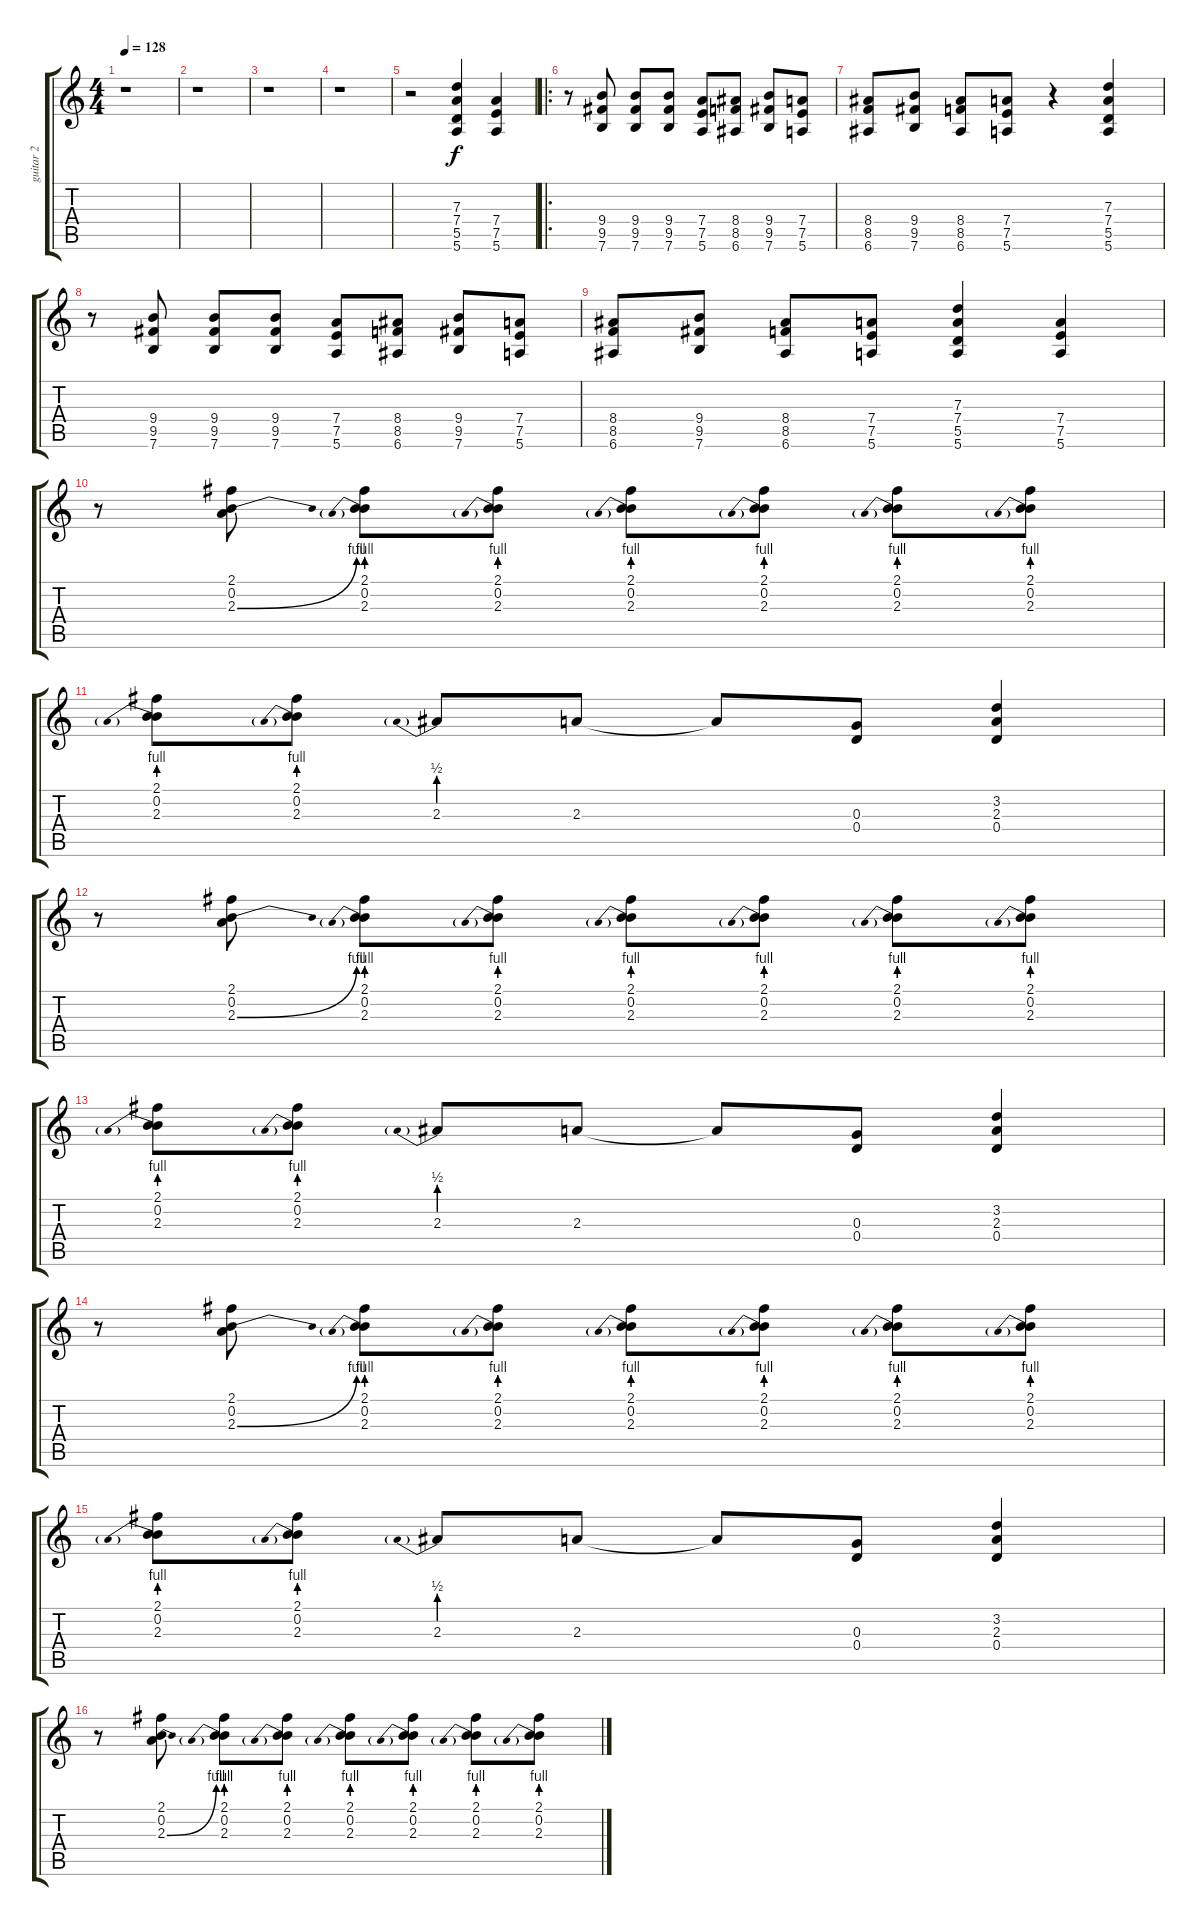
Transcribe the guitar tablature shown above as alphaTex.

\track ("guitar 2" "guitar 2") {instrument overdrivenguitar}
\staff {score tabs}
\tuning (E4 B3 G3 D3 A2 E2) {hide}
\ts (4 4)
\tempo 128
\clef g2
\ks c
r.1{dy f instrument overdrivenguitar} |
r.1 |
r.1 |
r.1 |
r.2 (7.3 7.4 5.5 5.6).4 (7.4 7.5 5.6).4 |
\ro
r.8 (9.4 9.5 7.6).8 (9.4 9.5 7.6).8 (9.4 9.5 7.6).8 (7.4 7.5 5.6).8 (8.4 8.5 6.6).8 (9.4 9.5 7.6).8 (7.4 7.5 5.6).8 |
(8.4 8.5 6.6).8 (9.4 9.5 7.6).8 (8.4 8.5 6.6).8 (7.4 7.5 5.6).8 r.4 (7.3 7.4 5.5 5.6).4 |
r.8 (9.4 9.5 7.6).8 (9.4 9.5 7.6).8 (9.4 9.5 7.6).8 (7.4 7.5 5.6).8 (8.4 8.5 6.6).8 (9.4 9.5 7.6).8 (7.4 7.5 5.6).8 |
(8.4 8.5 6.6).8 (9.4 9.5 7.6).8 (8.4 8.5 6.6).8 (7.4 7.5 5.6).8 (7.3 7.4 5.5 5.6).4 (7.4 7.5 5.6).4 |
r.8 (2.1 0.2 2.3{be (bend 0 0 60 4)}).8 (2.1 0.2 2.3{be (prebend 0 4 60 4)}).8 (2.1 0.2 2.3{be (prebend 0 4 60 4)}).8 (2.1 0.2 2.3{be (prebend 0 4 60 4)}).8 (2.1 0.2 2.3{be (prebend 0 4 60 4)}).8 (2.1 0.2 2.3{be (prebend 0 4 60 4)}).8 (2.1 0.2 2.3{be (prebend 0 4 60 4)}).8 |
(2.1 0.2 2.3{be (prebend 0 4 60 4)}).8 (2.1 0.2 2.3{be (prebend 0 4 60 4)}).8 2.3{be (prebend 0 2 60 2)}.8 2.3.8 2.3{t}.8 (0.3 0.4).8 (3.2 2.3 0.4).4 |
r.8 (2.1 0.2 2.3{be (bend 0 0 60 4)}).8 (2.1 0.2 2.3{be (prebend 0 4 60 4)}).8 (2.1 0.2 2.3{be (prebend 0 4 60 4)}).8 (2.1 0.2 2.3{be (prebend 0 4 60 4)}).8 (2.1 0.2 2.3{be (prebend 0 4 60 4)}).8 (2.1 0.2 2.3{be (prebend 0 4 60 4)}).8 (2.1 0.2 2.3{be (prebend 0 4 60 4)}).8 |
(2.1 0.2 2.3{be (prebend 0 4 60 4)}).8 (2.1 0.2 2.3{be (prebend 0 4 60 4)}).8 2.3{be (prebend 0 2 60 2)}.8 2.3.8 2.3{t}.8 (0.3 0.4).8 (3.2 2.3 0.4).4 |
r.8 (2.1 0.2 2.3{be (bend 0 0 60 4)}).8 (2.1 0.2 2.3{be (prebend 0 4 60 4)}).8 (2.1 0.2 2.3{be (prebend 0 4 60 4)}).8 (2.1 0.2 2.3{be (prebend 0 4 60 4)}).8 (2.1 0.2 2.3{be (prebend 0 4 60 4)}).8 (2.1 0.2 2.3{be (prebend 0 4 60 4)}).8 (2.1 0.2 2.3{be (prebend 0 4 60 4)}).8 |
(2.1 0.2 2.3{be (prebend 0 4 60 4)}).8 (2.1 0.2 2.3{be (prebend 0 4 60 4)}).8 2.3{be (prebend 0 2 60 2)}.8 2.3.8 2.3{t}.8 (0.3 0.4).8 (3.2 2.3 0.4).4 |
r.8 (2.1 0.2 2.3{be (bend 0 0 60 4)}).8 (2.1 0.2 2.3{be (prebend 0 4 60 4)}).8 (2.1 0.2 2.3{be (prebend 0 4 60 4)}).8 (2.1 0.2 2.3{be (prebend 0 4 60 4)}).8 (2.1 0.2 2.3{be (prebend 0 4 60 4)}).8 (2.1 0.2 2.3{be (prebend 0 4 60 4)}).8 (2.1 0.2 2.3{be (prebend 0 4 60 4)}).8
